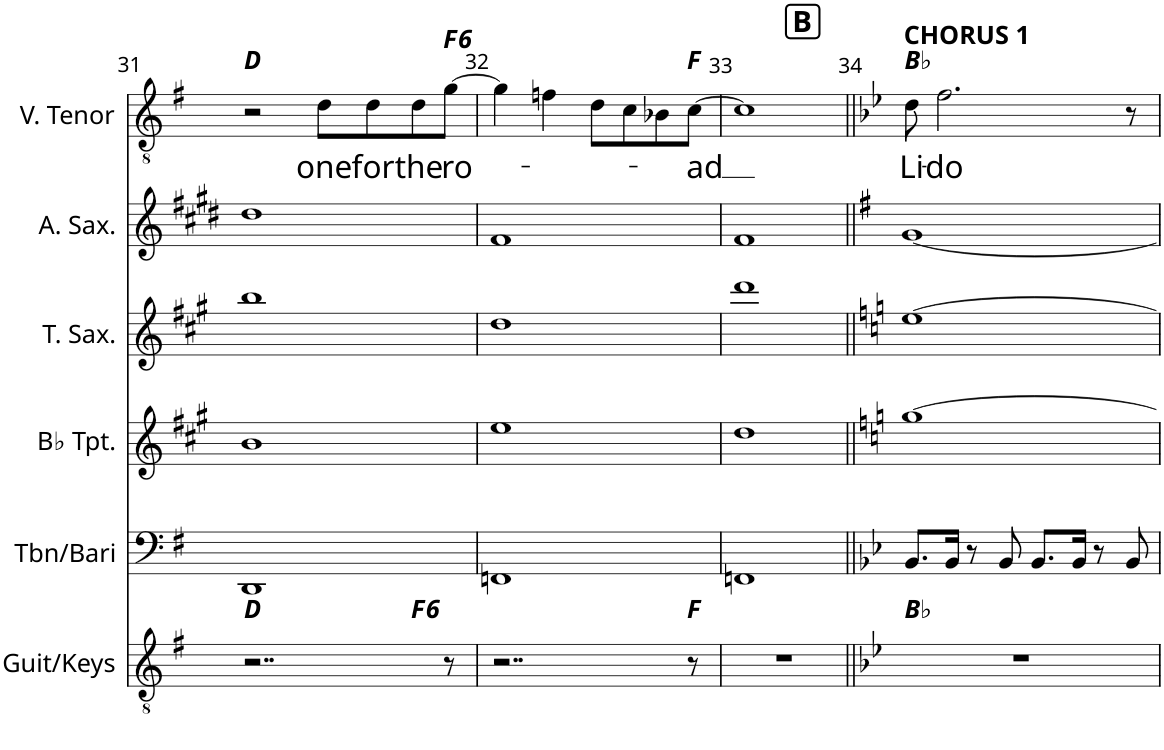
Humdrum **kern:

**kern	**harte	**kern	**kern	**kern	**kern	**kern	**text	**harte
*part6	*part6	*part5	*part4	*part3	*part2	*part1	*part1	*part1
*staff6	*	*staff5	*staff4	*staff3	*staff2	*staff1	*staff1	*
*I"Guit/Keys	*	*I"Tbn/Bari	*I"Bb Trumpet	*I"Tenor Saxophone	*I"Alto Saxophone	*I"V. Tenor	*	*
*I'Guit/Keys	*	*I'Tbn/Bari	*I'Bb Tpt.	*I'T. Sax.	*I'A. Sax.	*I'V. Tenor	*	*
!!LO:PB:g=z
*clefGv2	*	*clefF4	*clefG2	*clefG2	*clefG2	*clefGv2	*	*
*	*	*	*Trd1c2	*Trd8c14	*Trd5c9	*	*	*
*k[f#]	*	*k[f#]	*k[f#c#g#]	*k[f#c#g#]	*k[f#c#g#d#]	*k[f#]	*	*
*M4/4	*	*M4/4	*M4/4	*M4/4	*M4/4	*M4/4	*	*
=31	=31	=31	=31	=31	=31	=31	=31	=31
*^	*	*	*	*	*	*	*	*
2..r	2.ryy	D:maj	1DD	1b	1bb	1dd#	2r	.	D:maj
!	!	!	!	!	!	!	!	!LO:LY:b	!
.	.	.	.	.	.	.	8d\L	one	.
!	!	!	!	!	!	!	!	!LO:LY:b	!
.	.	.	.	.	.	.	8d\	for	.
!	!	!LO:H:kt=6	!	!	!	!	!	!LO:LY:b	!
.	4ryy	F:maj6	.	.	.	.	8d\	the	.
!	!	!	!	!	!	!	!	!LO:LY:b	!LO:H:kt=6
8r	.	.	.	.	.	.	[8g\J	ro-	F:maj6
*v	*v	*	*	*	*	*	*	*	*
=32	=32	=32	=32	=32	=32	=32	=32	=32
2..r	.	1FFn	1ee	1dd	1f#	4g\]	.	.
.	.	.	.	.	.	4fn\	.	.
.	.	.	.	.	.	8d\L	.	.
.	.	.	.	.	.	8c\	.	.
.	.	.	.	.	.	8B-X\	.	.
!	!	!	!	!	!	!	!LO:LY:b	!
8r	F:maj	.	.	.	.	[8c\J	-ad	F:maj
=33	=33	=33	=33	=33	=33	=33	=33	=33
1r	.	1FFn	1dd	1ddd	1f#	1c]	.	.
!!LO:REH:place=s1:a:B:cj:fs=14:t=B
=34||	=34||	=34||	=34||	=34||	=34||	=34||	=34||	=34||
*k[b-e-]	*	*k[b-e-]	*k[]	*k[]	*k[f#]	*k[b-e-]	*	*
!	!	!	!	!	!	!LO:TX:a:B:t=CHORUS 1	!	!
!	!	!	!	!	!	!	!LO:LY:b	!
1r	Bb:maj	8.BB-/L	[1gg	[1ee	[1g	8d\	Li-	Bb:maj
!	!	!	!	!	!	!	!LO:LY:b	!
.	.	.	.	.	.	2.f\	-do	.
.	.	16BB-/Jk	.	.	.	.	.	.
.	.	8r	.	.	.	.	.	.
.	.	8BB-/	.	.	.	.	.	.
.	.	8.BB-/L	.	.	.	.	.	.
.	.	16BB-/Jk	.	.	.	.	.	.
.	.	8r	.	.	.	.	.	.
.	.	8BB-/	.	.	.	8r	.	.
=	=	=	=	=	=	=	=	=
*-	*-	*-	*-	*-	*-	*-	*-	*-
